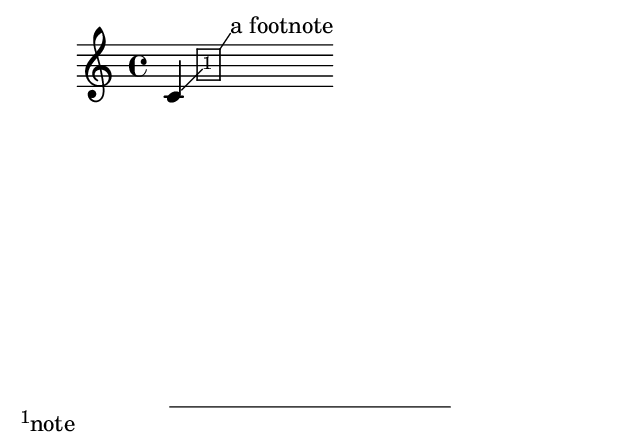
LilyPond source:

%% Generated by lilypond-book
%% Options: [exampleindent=10.16\mm,indent=0\mm,line-width=160\mm]
\include "lilypond-book-preamble.ly"


% ****************************************************************
% Start cut-&-pastable-section
% ****************************************************************

#(ly:set-option 'eps-box-padding 3.000000)



\paper {
  indent = 0\mm
  line-width = 160\mm
  % offset the left padding, also add 1mm as lilypond creates cropped
  % images with a little space on the right
  line-width = #(- line-width (* mm  3.000000) (* mm 1))
}

\layout {
  
}




% ****************************************************************
% ly snippet:
% ****************************************************************
\sourcefilename "/lilypond-2.23.82/input/regression/sticky-second-order.ly"
\sourcefileline 0
\version "2.23.4"

\header {
  texidoc = "Sticky grobs can be attached to other sticky grobs."
}

#(set-default-paper-size "a7landscape")

\book {
  \new Score \with {
    \consists Balloon_engraver
  }
  {
    \balloonGrobText Footnote #'(1 . 1.5) "a footnote"
    \once \override Score.Footnote.X-extent = #'(1 . 3)
    \once \override Score.Footnote.Y-extent = #'(-0.3 . 2.5)
    \footnote #'(2 . 2) "note" NoteHead
    c'
  }
}



% ****************************************************************
% end ly snippet
% ****************************************************************
